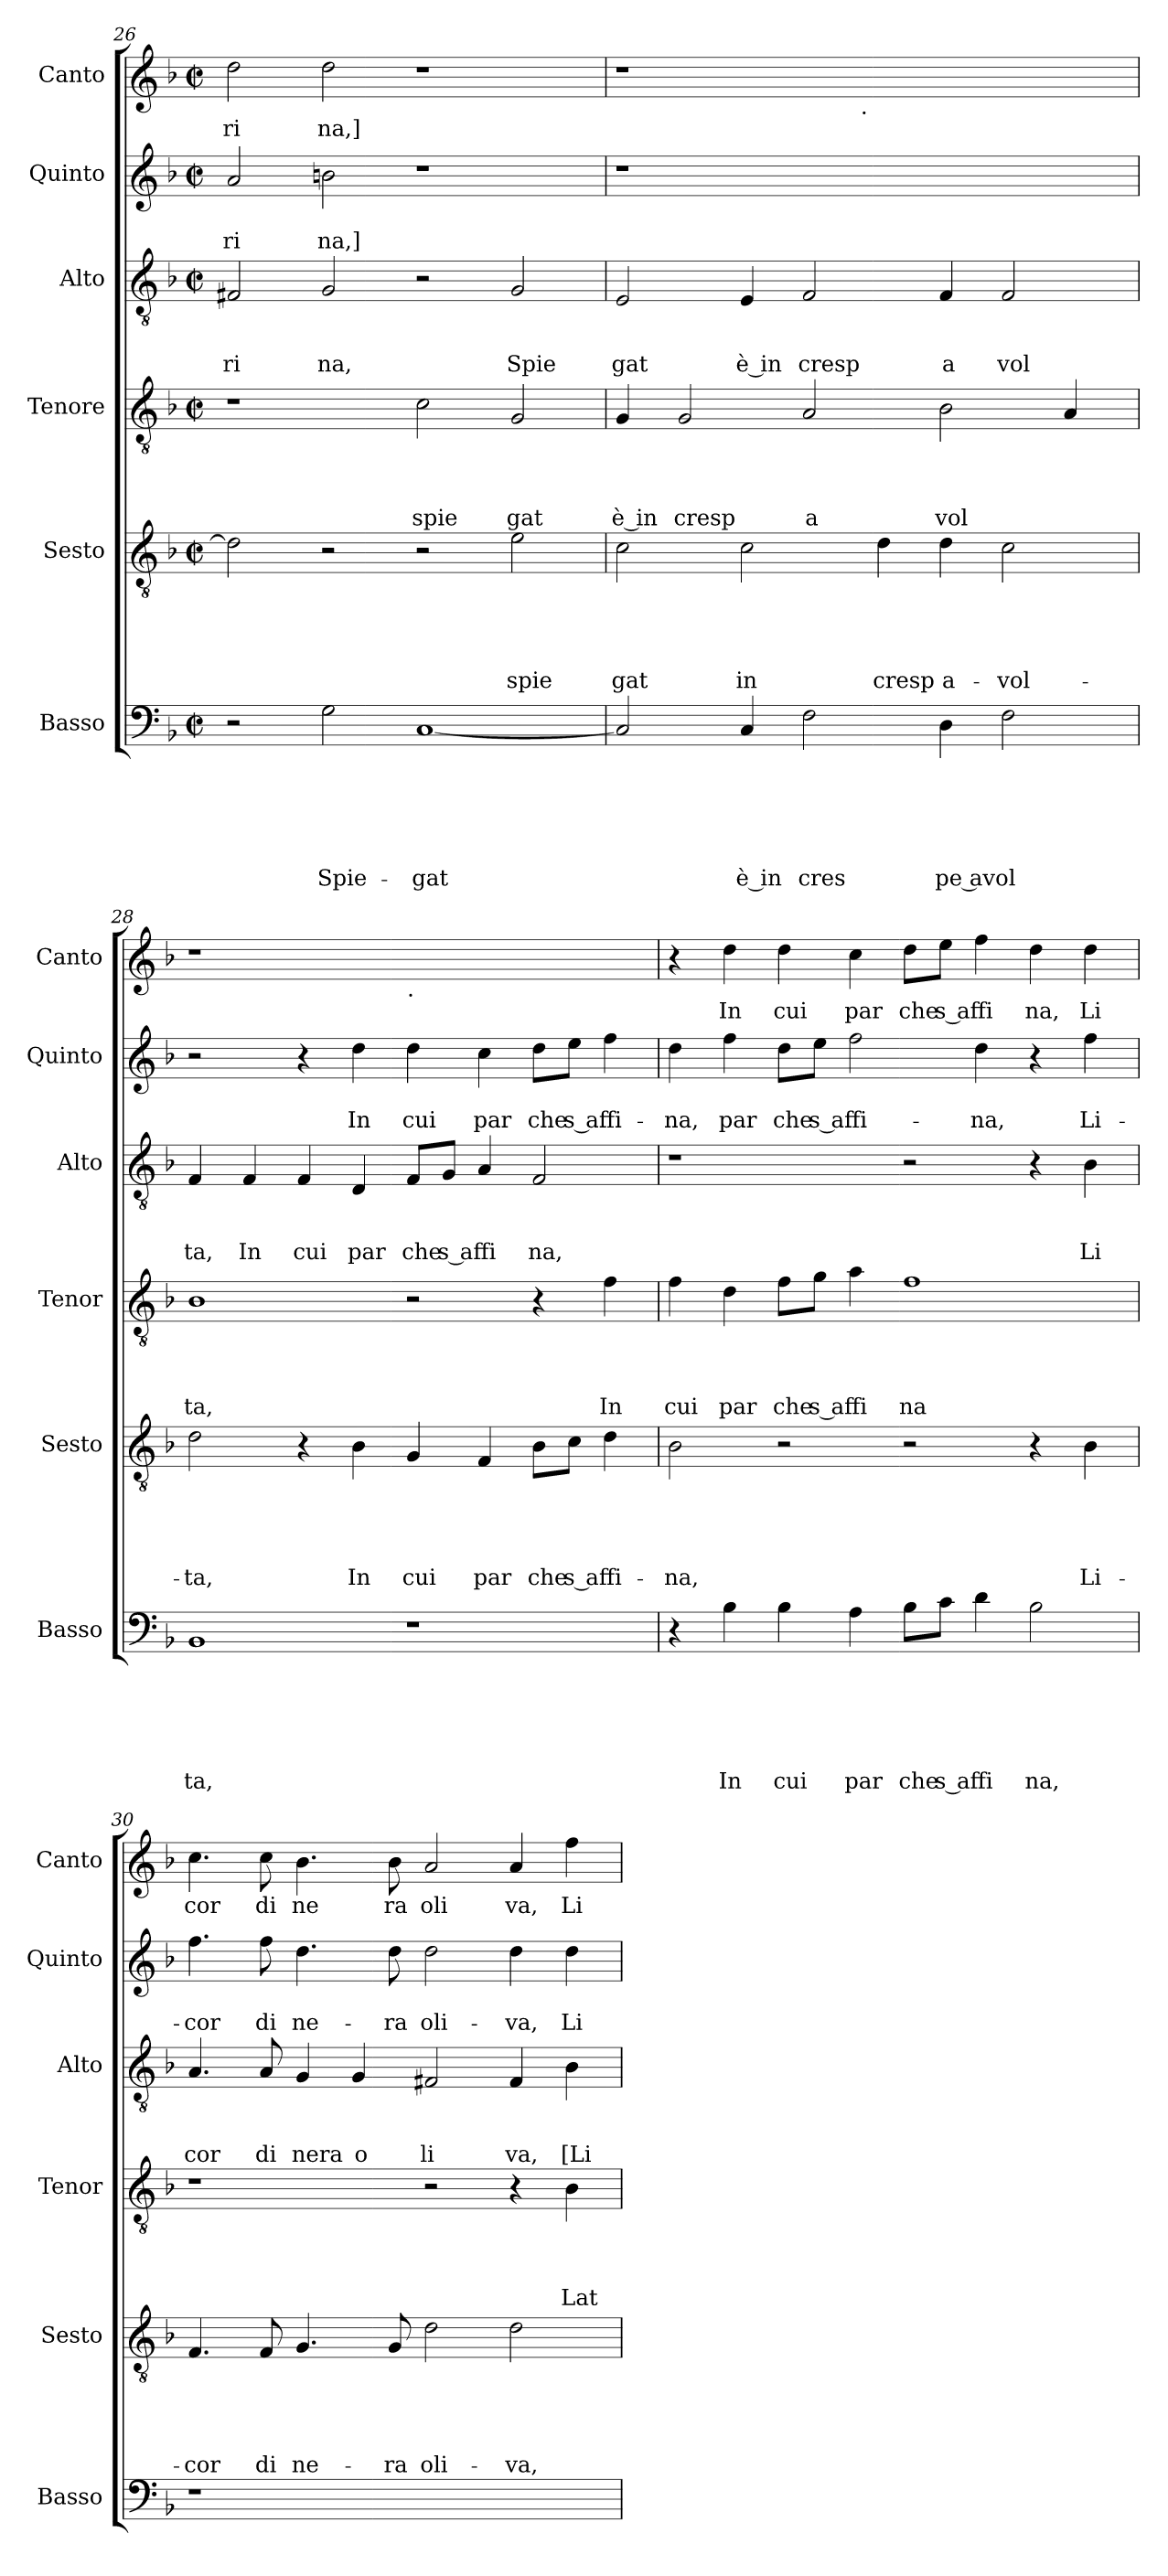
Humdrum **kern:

**kern	**text	**text	**text	**text	**text	**text	**kern	**text	**text	**text	**text	**text	**kern	**text	**text	**text	**text	**kern	**text	**text	**text	**kern	**text	**text	**kern	**text
*part6	*part6	*part6	*part6	*part6	*part6	*part6	*part5	*part5	*part5	*part5	*part5	*part5	*part4	*part4	*part4	*part4	*part4	*part3	*part3	*part3	*part3	*part2	*part2	*part2	*part1	*part1
*staff6	*staff6	*staff6	*staff6	*staff6	*staff6	*staff6	*staff5	*staff5	*staff5	*staff5	*staff5	*staff5	*staff4	*staff4	*staff4	*staff4	*staff4	*staff3	*staff3	*staff3	*staff3	*staff2	*staff2	*staff2	*staff1	*staff1
*I"Basso	*	*	*	*	*	*	*I"Sesto	*	*	*	*	*	*I"Tenore	*	*	*	*	*I"Alto	*	*	*	*I"Quinto	*	*	*I"Canto	*
*I'Basso	*	*	*	*	*	*	*I'Sesto	*	*	*	*	*	*I'Tenor	*	*	*	*	*I'Alto	*	*	*	*I'Quinto	*	*	*I'Canto	*
*clefF4	*	*	*	*	*	*	*clefGv2	*	*	*	*	*	*clefGv2	*	*	*	*	*clefGv2	*	*	*	*clefG2	*	*	*clefG2	*
*k[b-]	*	*	*	*	*	*	*k[b-]	*	*	*	*	*	*k[b-]	*	*	*	*	*k[b-]	*	*	*	*k[b-]	*	*	*k[b-]	*
*F:	*	*	*	*	*	*	*F:	*	*	*	*	*	*F:	*	*	*	*	*F:	*	*	*	*F:	*	*	*F:	*
*M2/2	*	*	*	*	*	*	*M2/2	*	*	*	*	*	*M2/2	*	*	*	*	*M2/2	*	*	*	*M2/2	*	*	*M2/2	*
*met(c|)	*	*	*	*	*	*	*met(c|)	*	*	*	*	*	*met(c|)	*	*	*	*	*met(c|)	*	*	*	*met(c|)	*	*	*met(c|)	*
=26	=26	=26	=26	=26	=26	=26	=26	=26	=26	=26	=26	=26	=26	=26	=26	=26	=26	=26	=26	=26	=26	=26	=26	=26	=26	=26
!	!	!	!	!	!	!	!	!	!	!	!	!	!	!	!	!	!	!	!	!	!LO:LY:b	!	!	!LO:LY:b	!	!LO:LY:b
2r	.	.	.	.	.	.	2d\]	.	.	.	.	.	1r	.	.	.	.	2F#X/	.	.	ri	2a/	.	ri	2dd\	ri
!	!	!	!	!	!	!LO:LY:b	!	!	!	!	!	!	!	!	!	!	!	!	!	!	!LO:LY:b	!	!	!LO:LY:b	!	!LO:LY:b
2G\	.	.	.	.	.	Spie-	2r	.	.	.	.	.	.	.	.	.	.	2G/	.	.	na,	2bn\	.	na,]	2dd\	na,]
!	!	!	!	!	!	!LO:LY:b	!	!	!	!	!	!	!	!	!	!	!LO:LY:b	!	!	!	!	!	!	!	!	!
[<1C	.	.	.	.	.	-gat	2r	.	.	.	.	.	2c\	.	.	.	spie	2r	.	.	.	1r	.	.	1r	.
!	!	!	!	!	!	!	!	!	!	!	!	!LO:LY:b	!	!	!	!	!LO:LY:b	!	!	!	!LO:LY:b	!	!	!	!	!
.	.	.	.	.	.	.	2e\	.	.	.	.	spie	2G/	.	.	.	gat	2G/	.	.	Spie	.	.	.	.	.
!!LO:LB:g=z
=27	=27	=27	=27	=27	=27	=27	=27	=27	=27	=27	=27	=27	=27	=27	=27	=27	=27	=27	=27	=27	=27	=27	=27	=27	=27	=27
!	!	!	!	!	!	!	!	!	!	!	!	!LO:LY:b	!	!	!	!	!LO:LY:b:rj	!	!	!	!LO:LY:b	!	!	!	!	!
*	*	*	*	*	*	*	*	*	*	*	*	*	*	*	*	*	*	*	*	*	*	*	*	*	*^	*
2C/]	.	.	.	.	.	.	2c\	.	.	.	.	gat	4G/	.	.	.	è in	2E/	.	.	gat	1r	.	.	1r	2ryy	.
!	!	!	!	!	!	!	!	!	!	!	!	!	!	!	!	!	!LO:LY:b	!	!	!	!	!	!	!	!	!	!
.	.	.	.	.	.	.	.	.	.	.	.	.	2G/	.	.	.	cresp	.	.	.	.	.	.	.	.	.	.
!	!	!	!	!	!	!LO:LY:b:rj	!	!	!	!	!	!LO:LY:b	!	!	!	!	!	!	!	!	!LO:LY:b:rj	!	!	!	!	!	!
4C/	.	.	.	.	.	è in	2c\	.	.	.	.	in	.	.	.	.	.	4E/	.	.	è in	.	.	.	.	4...ryy	.
!	!	!	!	!	!	!LO:LY:b	!	!	!	!	!	!	!	!	!	!	!LO:LY:b	!	!	!	!LO:LY:b	!	!	!	!	!	!
2F\	.	.	.	.	.	cres	.	.	.	.	.	.	2A/	.	.	.	a	2F/	.	.	cresp	.	.	.	.	.	.
!	!	!	!	!	!	!	!	!	!	!	!	!	!	!	!	!	!	!	!	!	!	!	!	!	!	!LO:TX:b:t=.	!
.	.	.	.	.	.	.	.	.	.	.	.	.	.	.	.	.	.	.	.	.	.	.	.	.	.	1ryy	.
!	!	!	!	!	!	!	!	!	!	!	!	!LO:LY:b	!	!	!	!	!	!	!	!	!	!	!	!	!	!	!
.	.	.	.	.	.	.	4d\	.	.	.	.	cresp	.	.	.	.	.	.	.	.	.	1ryy	.	.	1ryy	.	.
!	!	!	!	!	!	!LO:LY:b:rj	!	!	!	!	!	!LO:LY:b	!	!	!	!	!LO:LY:b	!	!	!	!LO:LY:b	!	!	!	!	!	!
4D\	.	.	.	.	.	pe avol	4d\	.	.	.	.	a-	2B-\	.	.	.	vol	4F/	.	.	a	.	.	.	.	.	.
!	!	!	!	!	!	!	!	!	!	!	!	!LO:LY:b	!	!	!	!	!	!	!	!	!LO:LY:b	!	!	!	!	!	!
2F\	.	.	.	.	.	.	2c\	.	.	.	.	-vol-	.	.	.	.	.	2F/	.	.	vol	.	.	.	.	.	.
.	.	.	.	.	.	.	.	.	.	.	.	.	4A/	.	.	.	.	.	.	.	.	.	.	.	.	.	.
.	.	.	.	.	.	.	.	.	.	.	.	.	.	.	.	.	.	.	.	.	.	.	.	.	.	32ryy	.
=28	=28	=28	=28	=28	=28	=28	=28	=28	=28	=28	=28	=28	=28	=28	=28	=28	=28	=28	=28	=28	=28	=28	=28	=28	=28	=28	=28
!	!	!	!	!	!	!LO:LY:b	!	!	!	!	!	!LO:LY:b	!	!	!	!	!LO:LY:b	!	!	!	!LO:LY:b	!	!	!	!	!	!
*	*	*	*	*	*	*	*	*	*	*	*	*	*	*	*	*	*	*	*	*	*	*	*	*	*v	*v	*
1BB-	.	.	.	.	.	ta,	2d\	.	.	.	.	-ta,	1B-	.	.	.	ta,	4F/	.	.	ta,	2r	.	.	1r	.
!	!	!	!	!	!	!	!	!	!	!	!	!	!	!	!	!	!	!	!	!	!LO:LY:b	!	!	!	!	!
.	.	.	.	.	.	.	.	.	.	.	.	.	.	.	.	.	.	4F/	.	.	In	.	.	.	.	.
!	!	!	!	!	!	!	!	!	!	!	!	!	!	!	!	!	!	!	!	!	!LO:LY:b	!	!	!	!	!
.	.	.	.	.	.	.	4r	.	.	.	.	.	.	.	.	.	.	4F/	.	.	cui	4r	.	.	.	.
!	!	!	!	!	!	!	!	!	!	!	!	!LO:LY:b	!	!	!	!	!	!	!	!	!LO:LY:b	!	!	!LO:LY:b	!	!
.	.	.	.	.	.	.	4B-\	.	.	.	.	In	.	.	.	.	.	4D/	.	.	par	4dd\	.	In	.	.
!	!	!	!	!	!	!	!	!	!	!	!	!	!	!	!	!	!	!	!	!	!	!	!	!	!LO:TX:b:t=.	!
!	!	!	!	!	!	!	!	!	!	!	!	!LO:LY:b	!	!	!	!	!	!	!	!	!LO:LY:b	!	!	!LO:LY:b	!	!
1r	.	.	.	.	.	.	4G/	.	.	.	.	cui	2r	.	.	.	.	8F/L	.	.	che	4dd\	.	cui	1ryy	.
!	!	!	!	!	!	!	!	!	!	!	!	!	!	!	!	!	!	!	!	!	!LO:LY:b:rj	!	!	!	!	!
.	.	.	.	.	.	.	.	.	.	.	.	.	.	.	.	.	.	8G/J	.	.	s affi	.	.	.	.	.
!	!	!	!	!	!	!	!	!	!	!	!	!LO:LY:b	!	!	!	!	!	!	!	!	!	!	!	!LO:LY:b	!	!
.	.	.	.	.	.	.	4F/	.	.	.	.	par	.	.	.	.	.	4A/	.	.	.	4cc\	.	par	.	.
!	!	!	!	!	!	!	!	!	!	!	!	!LO:LY:b	!	!	!	!	!	!	!	!	!LO:LY:b	!	!	!LO:LY:b	!	!
.	.	.	.	.	.	.	8B-\L	.	.	.	.	che	4r	.	.	.	.	2F/	.	.	na,	8dd\L	.	che	.	.
!	!	!	!	!	!	!	!	!	!	!	!	!LO:LY:b:rj	!	!	!	!	!	!	!	!	!	!	!	!LO:LY:b:rj	!	!
.	.	.	.	.	.	.	8c\J	.	.	.	.	s affi-	.	.	.	.	.	.	.	.	.	8ee\J	.	s affi-	.	.
!	!	!	!	!	!	!	!	!	!	!	!	!	!	!	!	!	!LO:LY:b	!	!	!	!	!	!	!	!	!
.	.	.	.	.	.	.	4d\	.	.	.	.	.	4f\	.	.	.	In	.	.	.	.	4ff\	.	.	.	.
=29	=29	=29	=29	=29	=29	=29	=29	=29	=29	=29	=29	=29	=29	=29	=29	=29	=29	=29	=29	=29	=29	=29	=29	=29	=29	=29
!	!	!	!	!	!	!	!	!	!	!	!	!LO:LY:b	!	!	!	!	!LO:LY:b	!	!	!	!	!	!	!LO:LY:b	!	!
4r	.	.	.	.	.	.	2B-\	.	.	.	.	-na,	4f\	.	.	.	cui	1r	.	.	.	4dd\	.	-na,	4r	.
!	!	!	!	!	!	!LO:LY:b	!	!	!	!	!	!	!	!	!	!	!LO:LY:b	!	!	!	!	!	!	!LO:LY:b	!	!LO:LY:b
4B-\	.	.	.	.	.	In	.	.	.	.	.	.	4d\	.	.	.	par	.	.	.	.	4ff\	.	par	4dd\	In
!	!	!	!	!	!	!LO:LY:b	!	!	!	!	!	!	!	!	!	!	!LO:LY:b	!	!	!	!	!	!	!LO:LY:b	!	!LO:LY:b
4B-\	.	.	.	.	.	cui	2r	.	.	.	.	.	8f\L	.	.	.	che	.	.	.	.	8dd\L	.	che	4dd\	cui
!	!	!	!	!	!	!	!	!	!	!	!	!	!	!	!	!	!LO:LY:b:rj	!	!	!	!	!	!	!LO:LY:b:rj	!	!
.	.	.	.	.	.	.	.	.	.	.	.	.	8g\J	.	.	.	s affi	.	.	.	.	8ee\J	.	s affi-	.	.
!	!	!	!	!	!	!LO:LY:b	!	!	!	!	!	!	!	!	!	!	!	!	!	!	!	!	!	!	!	!LO:LY:b
4A\	.	.	.	.	.	par	.	.	.	.	.	.	4a\	.	.	.	.	.	.	.	.	2ff\	.	.	4cc\	par
!	!	!	!	!	!	!LO:LY:b	!	!	!	!	!	!	!	!	!	!	!LO:LY:b	!	!	!	!	!	!	!	!	!LO:LY:b
8B-\L	.	.	.	.	.	che	2r	.	.	.	.	.	1f	.	.	.	na	2r	.	.	.	.	.	.	8dd\L	che
!	!	!	!	!	!	!LO:LY:b:rj	!	!	!	!	!	!	!	!	!	!	!	!	!	!	!	!	!	!	!	!LO:LY:b:rj
8c\J	.	.	.	.	.	s affi	.	.	.	.	.	.	.	.	.	.	.	.	.	.	.	.	.	.	8ee\J	s affi
!	!	!	!	!	!	!	!	!	!	!	!	!	!	!	!	!	!	!	!	!	!	!	!	!LO:LY:b	!	!
4d\	.	.	.	.	.	.	.	.	.	.	.	.	.	.	.	.	.	.	.	.	.	4dd\	.	-na,	4ff\	.
!	!	!	!	!	!	!LO:LY:b	!	!	!	!	!	!	!	!	!	!	!	!	!	!	!	!	!	!	!	!LO:LY:b
2B-\	.	.	.	.	.	na,	4r	.	.	.	.	.	.	.	.	.	.	4r	.	.	.	4r	.	.	4dd\	na,
!	!	!	!	!	!	!	!	!	!	!	!	!LO:LY:b	!	!	!	!	!	!	!	!	!LO:LY:b	!	!	!LO:LY:b	!	!LO:LY:b
.	.	.	.	.	.	.	4B-\	.	.	.	.	Li-	.	.	.	.	.	4B-\	.	.	Li	4ff\	.	Li-	4dd\	Li
=30	=30	=30	=30	=30	=30	=30	=30	=30	=30	=30	=30	=30	=30	=30	=30	=30	=30	=30	=30	=30	=30	=30	=30	=30	=30	=30
!	!	!	!	!	!	!	!	!	!	!	!	!LO:LY:b	!	!	!	!	!	!	!	!	!LO:LY:b	!	!	!LO:LY:b	!	!LO:LY:b
1r	.	.	.	.	.	.	4.F/	.	.	.	.	-cor	1r	.	.	.	.	4.A/	.	.	cor	4.ff\	.	-cor	4.cc\	cor
!	!	!	!	!	!	!	!	!	!	!	!	!LO:LY:b	!	!	!	!	!	!	!	!	!LO:LY:b	!	!	!LO:LY:b	!	!LO:LY:b
.	.	.	.	.	.	.	8F/	.	.	.	.	di	.	.	.	.	.	8A/	.	.	di	8ff\	.	di	8cc\	di
!	!	!	!	!	!	!	!	!	!	!	!	!LO:LY:b	!	!	!	!	!	!	!	!	!LO:LY:b	!	!	!LO:LY:b	!	!LO:LY:b
.	.	.	.	.	.	.	4.G/	.	.	.	.	ne-	.	.	.	.	.	4G/	.	.	nera	4.dd\	.	ne-	4.b-\	ne
!	!	!	!	!	!	!	!	!	!	!	!	!	!	!	!	!	!	!	!	!	!LO:LY:b	!	!	!	!	!
.	.	.	.	.	.	.	.	.	.	.	.	.	.	.	.	.	.	4G/	.	.	o	.	.	.	.	.
!	!	!	!	!	!	!	!	!	!	!	!	!LO:LY:b:rj	!	!	!	!	!	!	!	!	!	!	!	!LO:LY:b:rj	!	!LO:LY:b:rj
.	.	.	.	.	.	.	8G/	.	.	.	.	-ra	.	.	.	.	.	.	.	.	.	8dd\	.	-ra	8b-\	ra
!	!	!	!	!	!	!	!	!	!	!	!	!LO:LY:b:rj	!	!	!	!	!	!	!	!	!LO:LY:b	!	!	!LO:LY:b:rj	!	!LO:LY:b:rj
1ryy	.	.	.	.	.	.	2d\	.	.	.	.	oli-	2r	.	.	.	.	2F#X/	.	.	li	2dd\	.	oli-	2a/	oli
!	!	!	!	!	!	!	!	!	!	!	!	!LO:LY:b	!	!	!	!	!	!	!	!	!LO:LY:b	!	!	!LO:LY:b	!	!LO:LY:b
.	.	.	.	.	.	.	2d\	.	.	.	.	-va,	4r	.	.	.	.	4F#/	.	.	va,	4dd\	.	-va,	4a/	va,
!	!	!	!	!	!	!	!	!	!	!	!	!	!	!	!	!	!LO:LY:b	!	!	!	!LO:LY:b	!	!	!LO:LY:b	!	!LO:LY:b
.	.	.	.	.	.	.	.	.	.	.	.	.	4B-\	.	.	.	Lat	4B-\	.	.	[Li	4dd\	.	Li-	4ff\	Li
=	=	=	=	=	=	=	=	=	=	=	=	=	=	=	=	=	=	=	=	=	=	=	=	=	=	=
*-	*-	*-	*-	*-	*-	*-	*-	*-	*-	*-	*-	*-	*-	*-	*-	*-	*-	*-	*-	*-	*-	*-	*-	*-	*-	*-
